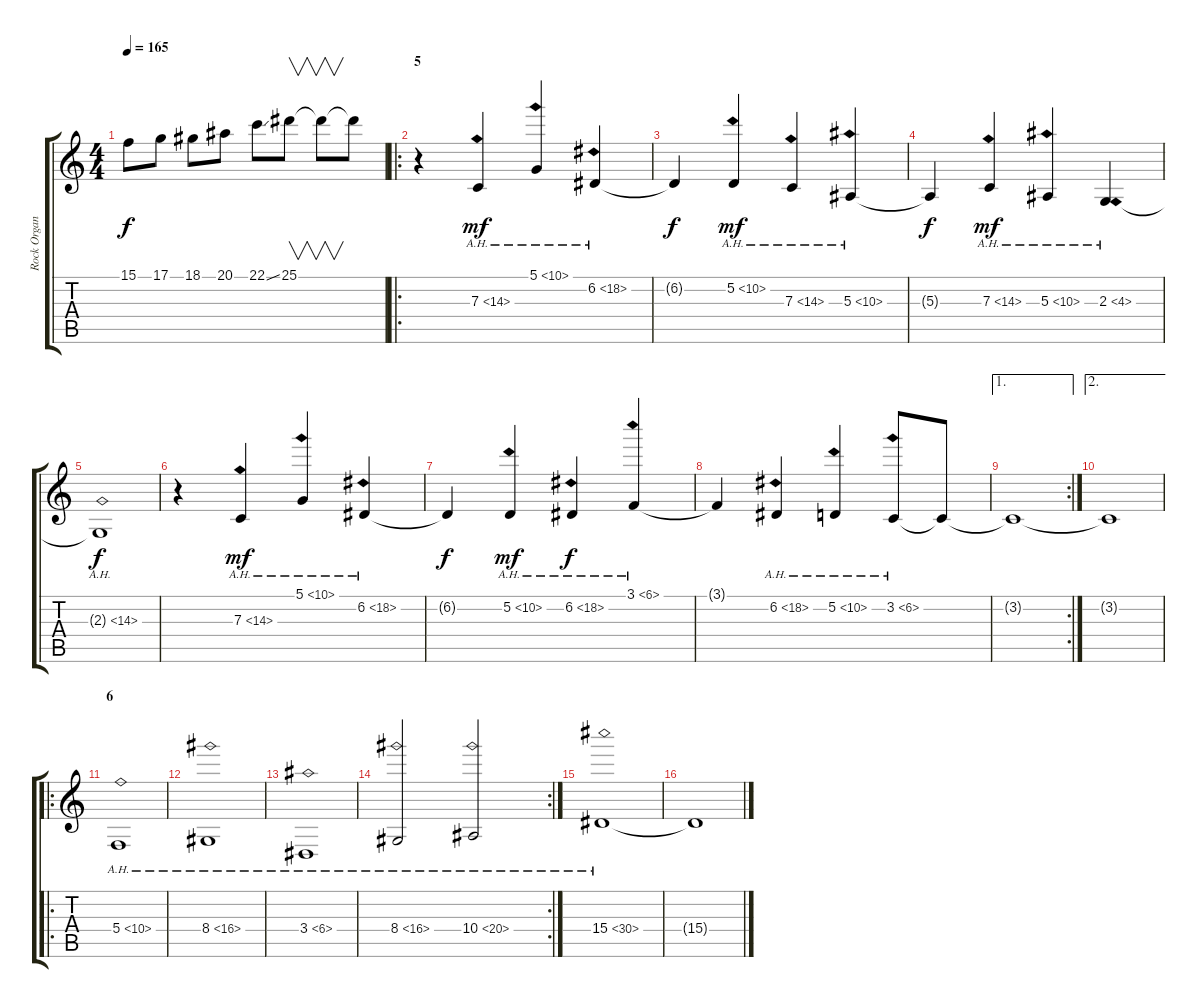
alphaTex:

\track ("Rock Organ" "Rock Organ") {instrument rockorgan}
\staff {score tabs}
\tuning (D4 A3 F3 C3 G2 C2) {hide}
\ts (4 4)
\tempo 165
\clef g2
\ks c
15.1.8{dy f} 17.1.8 18.1.8 20.1.8 22.1{ss}.8 25.1.8{v} 25.1{t}.8{v} 25.1{t}.8 |
\ro
\section ("" "5")
r.4 7.3{ah 7}.4{dy mf} 5.1{ah 5}.4 6.2{ah 12}.4 |
6.2{t}.4{dy f} 5.2{ah 5}.4{dy mf} 7.3{ah 7}.4 5.3{ah 5}.4 |
5.3{t}.4{dy f} 7.3{ah 7}.4{dy mf} 5.3{ah 5}.4 2.3{ah 2}.4 |
2.3{ah 12 t}.1{dy f} |
r.4 7.3{ah 7}.4{dy mf} 5.1{ah 5}.4 6.2{ah 12}.4 |
6.2{t}.4{dy f} 5.2{ah 5}.4{dy mf} 6.2{ah 12}.4{dy f} 3.1{ah 3}.4 |
3.1{t}.4 6.2{ah 12}.4 5.2{ah 5}.4 3.2{ah 3}.8 3.2{t}.8 |
\ae 1
\rc 2
3.2{t}.1 |
\ae 2
3.2{t}.1 |
\ro
\section ("" "6")
5.4{ah 5}.1 |
8.4{ah 8}.1 |
3.4{ah 3}.1 |
\rc 2
8.4{ah 8}.2 10.4{ah 10}.2 |
15.4{ah 15}.1 |
15.4{t}.1
